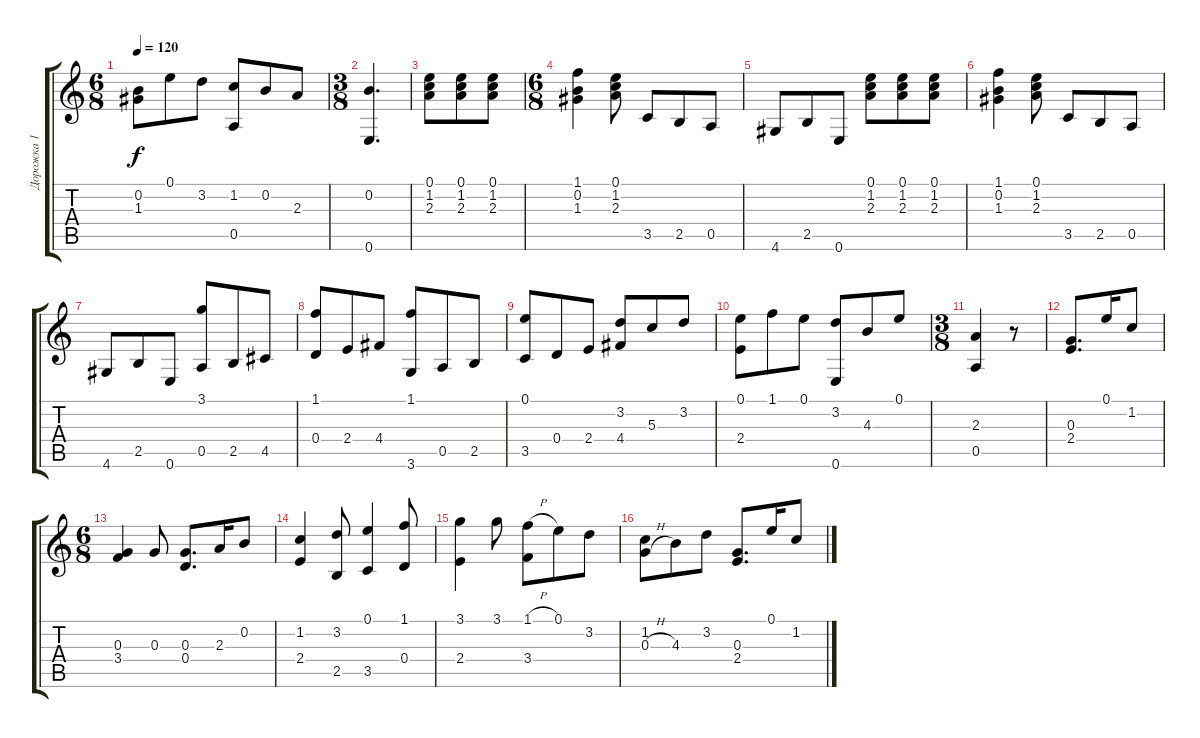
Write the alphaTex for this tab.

\track ("Дорожка 1" "Дорожка 1") {instrument acousticguitarnylon}
\staff {score tabs}
\tuning (E4 B3 G3 D3 A2 E2) {hide}
\ts (6 8)
\tempo 120
\clef g2
\ks c
(0.2 1.3).8{dy f} 0.1.8 3.2.8 (1.2 0.5).8 0.2.8 2.3.8 |
\ts (3 8)
(0.2 0.6).4{d} |
(0.1 1.2 2.3).8 (0.1 1.2 2.3).8 (0.1 1.2 2.3).8 |
\ts (6 8)
(1.1 0.2 1.3).4 (0.1 1.2 2.3).8 3.5.8 2.5.8 0.5.8 |
4.6.8 2.5.8 0.6.8 (0.1 1.2 2.3).8 (0.1 1.2 2.3).8 (0.1 1.2 2.3).8 |
(1.1 0.2 1.3).4 (0.1 1.2 2.3).8 3.5.8 2.5.8 0.5.8 |
4.6.8 2.5.8 0.6.8 (3.1 0.5).8 2.5.8 4.5.8 |
(1.1 0.4).8 2.4.8 4.4.8 (1.1 3.6).8 0.5.8 2.5.8 |
(0.1 3.5).8 0.4.8 2.4.8 (3.2 4.4).8 5.3.8 3.2.8 |
(0.1 2.4).8 1.1.8 0.1.8 (3.2 0.6).8 4.3.8 0.1.8 |
\ts (3 8)
(2.3 0.5).4 r.8 |
(0.3 2.4).8{d} 0.1.16 1.2.8 |
\ts (6 8)
(0.3 3.4).4 0.3.8 (0.3 0.4).8{d} 2.3.16 0.2.8 |
(1.2 2.4).4 (3.2 2.5).8 (0.1 3.5).4 (1.1 0.4).8 |
(3.1 2.4).4 3.1.8 (1.1{h} 3.4).8 0.1.8 3.2.8 |
(1.2 0.3{h}).8 4.3.8 3.2.8 (0.3 2.4).8{d} 0.1.16 1.2.8
